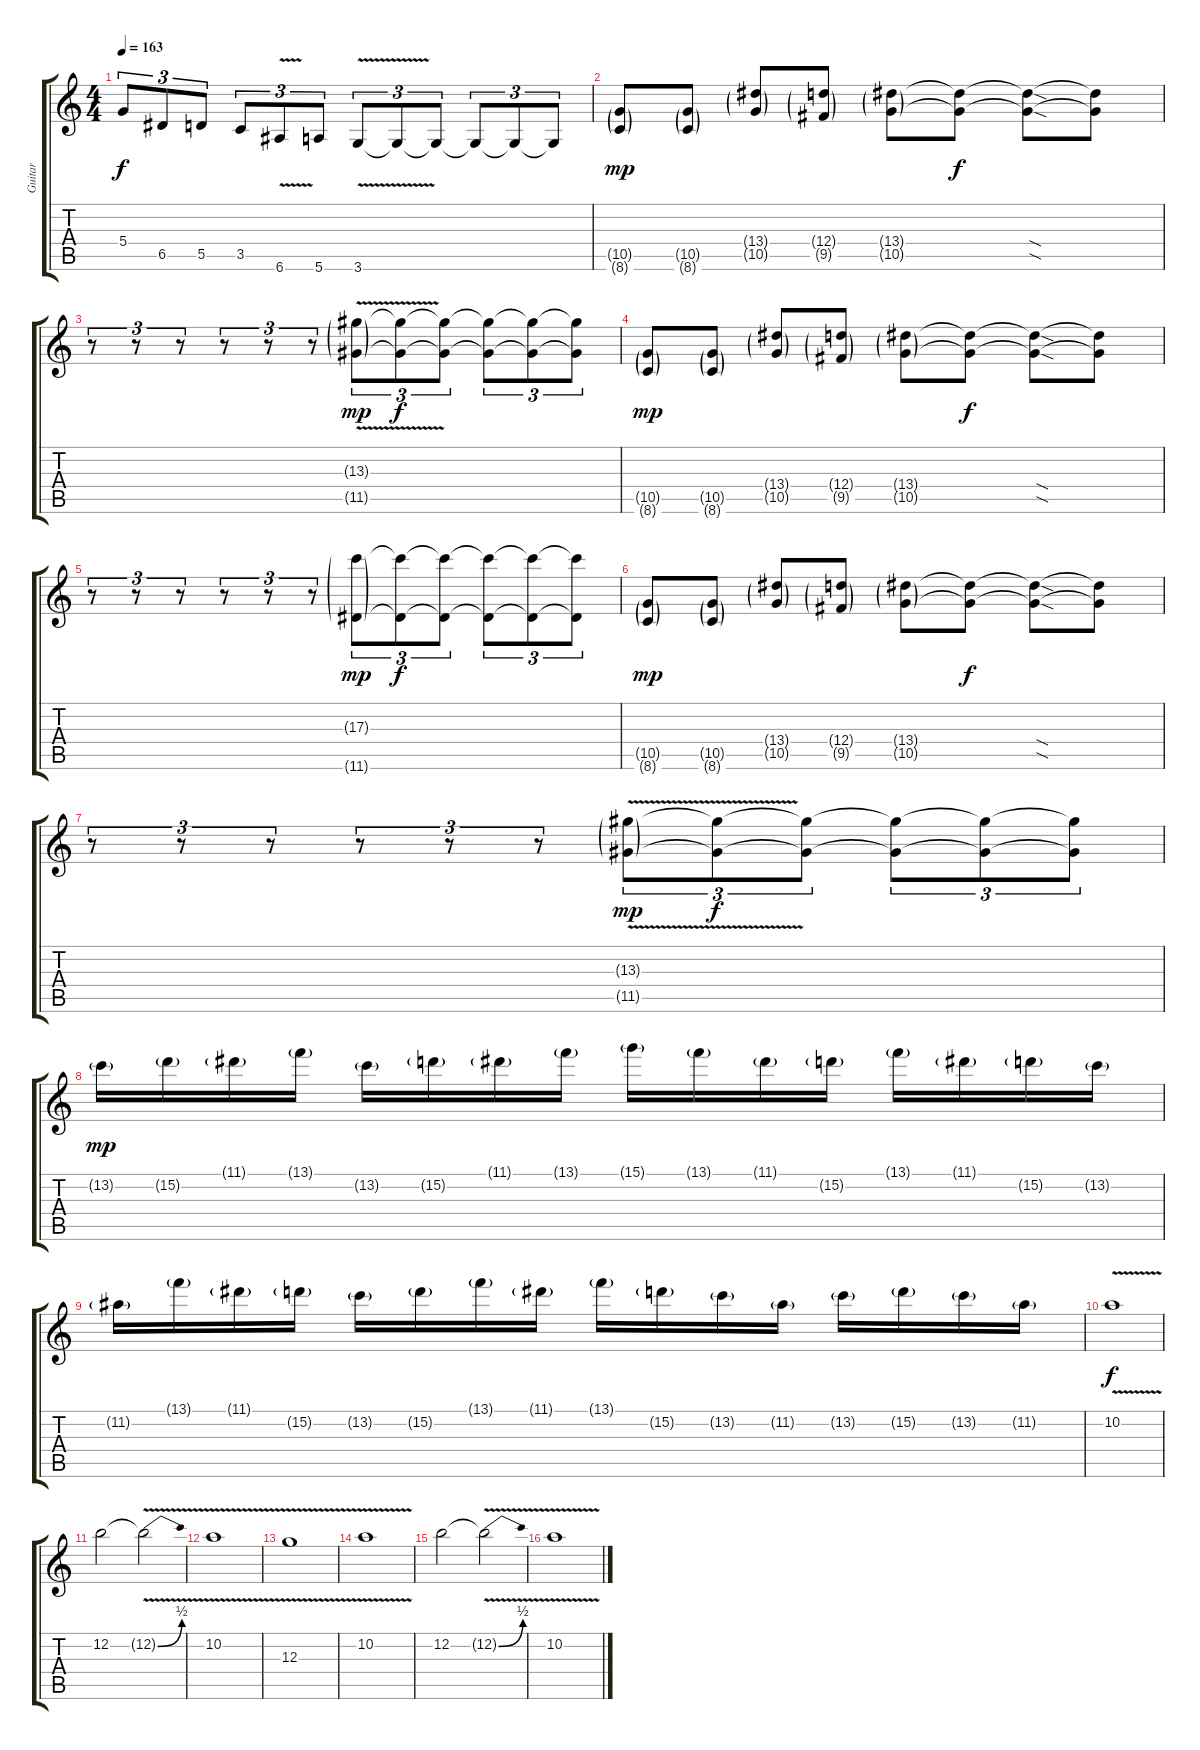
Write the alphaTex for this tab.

\track ("Guitar" "Guitar") {instrument acousticguitarnylon}
\staff {score tabs}
\tuning (E4 B3 G3 D3 A2 E2) {hide}
\ts (4 4)
\tempo 163
\clef g2
\ks c
5.4.8{tu (3 2) dy f} 6.5.8{tu (3 2)} 5.5.8{tu (3 2)} 3.5.8{tu (3 2)} 6.6{v}.8{tu (3 2)} 5.6.8{tu (3 2)} 3.6{v}.8{tu (3 2)} 3.6{t}.8{tu (3 2)} 3.6{t}.8{tu (3 2)} 3.6{t}.8{tu (3 2)} 3.6{t}.8{tu (3 2)} 3.6{t}.8{tu (3 2)} |
(10.5{g} 8.6{g}).8{dy mp} (10.5{g} 8.6{g}).8 (13.4{g} 10.5{g}).8 (12.4{g} 9.5{g}).8 (13.4{g} 10.5{g}).8 (13.4{t} 10.5{t}).8{dy f} (13.4{sod t} 10.5{sod t}).8 (13.4{t} 10.5{t}).8 |
r.8{tu (3 2)} r.8{tu (3 2)} r.8{tu (3 2)} r.8{tu (3 2)} r.8{tu (3 2)} r.8{tu (3 2)} (13.3{g} 11.5{v g}).8{tu (3 2) dy mp} (13.3{t} 11.5{t}).8{tu (3 2) dy f} (13.3{t} 11.5{t}).8{tu (3 2)} (13.3{t} 11.5{t}).8{tu (3 2)} (13.3{t} 11.5{t}).8{tu (3 2)} (13.3{t} 11.5{t}).8{tu (3 2)} |
(10.5{g} 8.6{g}).8{dy mp} (10.5{g} 8.6{g}).8 (13.4{g} 10.5{g}).8 (12.4{g} 9.5{g}).8 (13.4{g} 10.5{g}).8 (13.4{t} 10.5{t}).8{dy f} (13.4{sod t} 10.5{sod t}).8 (13.4{t} 10.5{t}).8 |
r.8{tu (3 2)} r.8{tu (3 2)} r.8{tu (3 2)} r.8{tu (3 2)} r.8{tu (3 2)} r.8{tu (3 2)} (17.3{g} 11.6{g}).8{tu (3 2) dy mp} (17.3{t} 11.6{t}).8{tu (3 2) dy f} (17.3{t} 11.6{t}).8{tu (3 2)} (17.3{t} 11.6{t}).8{tu (3 2)} (17.3{t} 11.6{t}).8{tu (3 2)} (17.3{t} 11.6{t}).8{tu (3 2)} |
(10.5{g} 8.6{g}).8{dy mp} (10.5{g} 8.6{g}).8 (13.4{g} 10.5{g}).8 (12.4{g} 9.5{g}).8 (13.4{g} 10.5{g}).8 (13.4{t} 10.5{t}).8{dy f} (13.4{sod t} 10.5{sod t}).8 (13.4{t} 10.5{t}).8 |
r.8{tu (3 2)} r.8{tu (3 2)} r.8{tu (3 2)} r.8{tu (3 2)} r.8{tu (3 2)} r.8{tu (3 2)} (13.3{g} 11.5{v g}).8{tu (3 2) dy mp} (13.3{t} 11.5{t}).8{tu (3 2) dy f} (13.3{t} 11.5{t}).8{tu (3 2)} (13.3{t} 11.5{t}).8{tu (3 2)} (13.3{t} 11.5{t}).8{tu (3 2)} (13.3{t} 11.5{t}).8{tu (3 2)} |
13.2{g}.16{dy mp} 15.2{g}.16 11.1{g}.16 13.1{g}.16 13.2{g}.16 15.2{g}.16 11.1{g}.16 13.1{g}.16 15.1{g}.16 13.1{g}.16 11.1{g}.16 15.2{g}.16 13.1{g}.16 11.1{g}.16 15.2{g}.16 13.2{g}.16 |
11.2{g}.16 13.1{g}.16 11.1{g}.16 15.2{g}.16 13.2{g}.16 15.2{g}.16 13.1{g}.16 11.1{g}.16 13.1{g}.16 15.2{g}.16 13.2{g}.16 11.2{g}.16 13.2{g}.16 15.2{g}.16 13.2{g}.16 11.2{g}.16 |
10.2{v}.1{dy f} |
12.2.2 12.2{be (bend 0 0 60 2) v t}.2 |
10.2{v}.1 |
12.3{v}.1 |
10.2{v}.1 |
12.2.2 12.2{be (bend 0 0 60 2) v t}.2 |
10.2{v}.1
